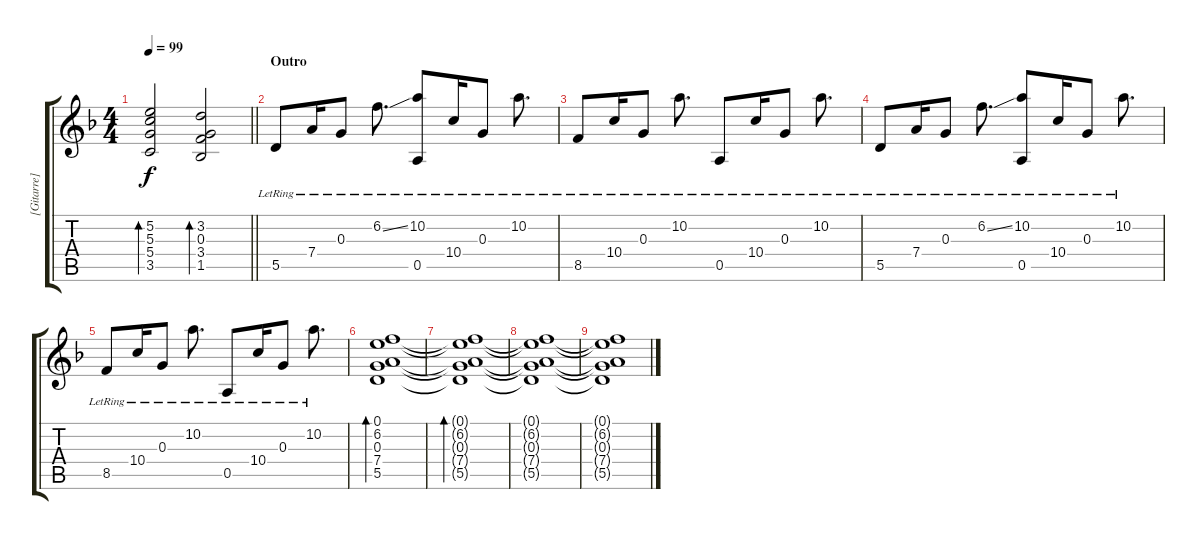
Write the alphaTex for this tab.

\track ("[Gitarre]" "[Gitarre]") {instrument electricguitarclean}
\staff {score tabs}
\tuning (E4 B3 G3 D3 A2 D2) {hide}
\ts (4 4)
\tempo 99
\clef g2
\barLineRight lightlight
\ks dminor
(5.2 5.3 5.4 3.5).2{bd 30 dy f} (3.2 0.3 3.4 1.5).2{bd 60} |
\section ("" "Outro")
5.5{lr}.8{balance 8 instrument electricguitarclean} 7.4{lr}.16 0.3{lr}.8 6.2{ss lr}.8{d} (10.2{lr} 0.5{lr}).8 10.4{lr}.16 0.3{lr}.8 10.2{lr}.8{d} |
8.5{lr}.8 10.4{lr}.16 0.3{lr}.8 10.2{lr}.8{d} 0.5{lr}.8 10.4{lr}.16 0.3{lr}.8 10.2{lr}.8{d} |
5.5{lr}.8 7.4{lr}.16 0.3{lr}.8 6.2{ss lr}.8{d} (10.2{lr} 0.5{lr}).8 10.4{lr}.16 0.3{lr}.8 10.2{lr}.8{d} |
8.5{lr}.8 10.4{lr}.16 0.3{lr}.8 10.2{lr}.8{d} 0.5{lr}.8 10.4{lr}.16 0.3{lr}.8 10.2{lr}.8{d} |
(0.1 6.2 0.3 7.4 5.5).1{bd 120} |
(0.1{t} 6.2{t} 0.3{t} 7.4{t} 5.5{t}).1{bd 120} |
(0.1{t} 6.2{t} 0.3{t} 7.4{t} 5.5{t}).1 |
(0.1{t} 6.2{t} 0.3{t} 7.4{t} 5.5{t}).1
